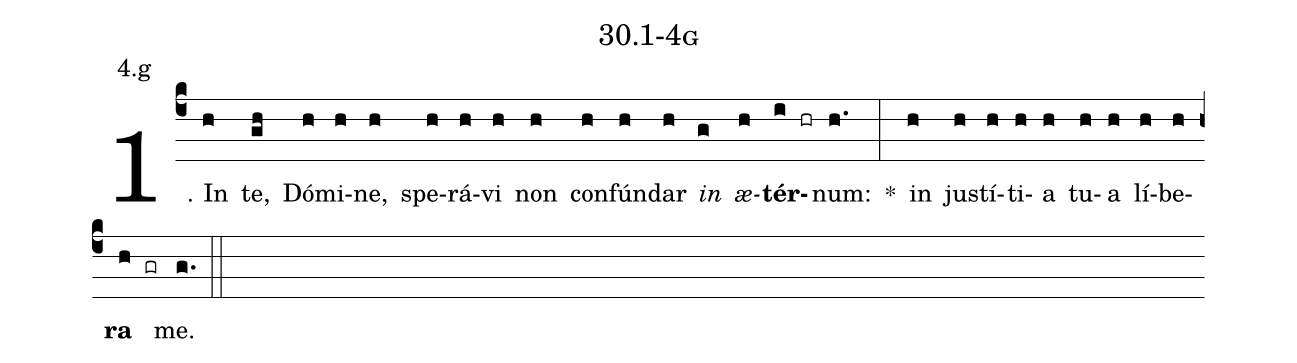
name: 30.1-4g;
annotation: 4.g;
%%
(c4)1. In(h) te,(gh) Dó(h)mi(h)ne,(h) spe(h)rá(h)vi(h) non(h) con(h)fún(h)dar(h) <i>in</i>(g) <i>æ</i>(h)<b>tér</b>(i hr)num:(h.) *(:) in(h) jus(h)tí(h)ti(h)a(h) tu(h)a(h) lí(h)be(h)<b>ra</b>(h gr) me.(g.) (::)
